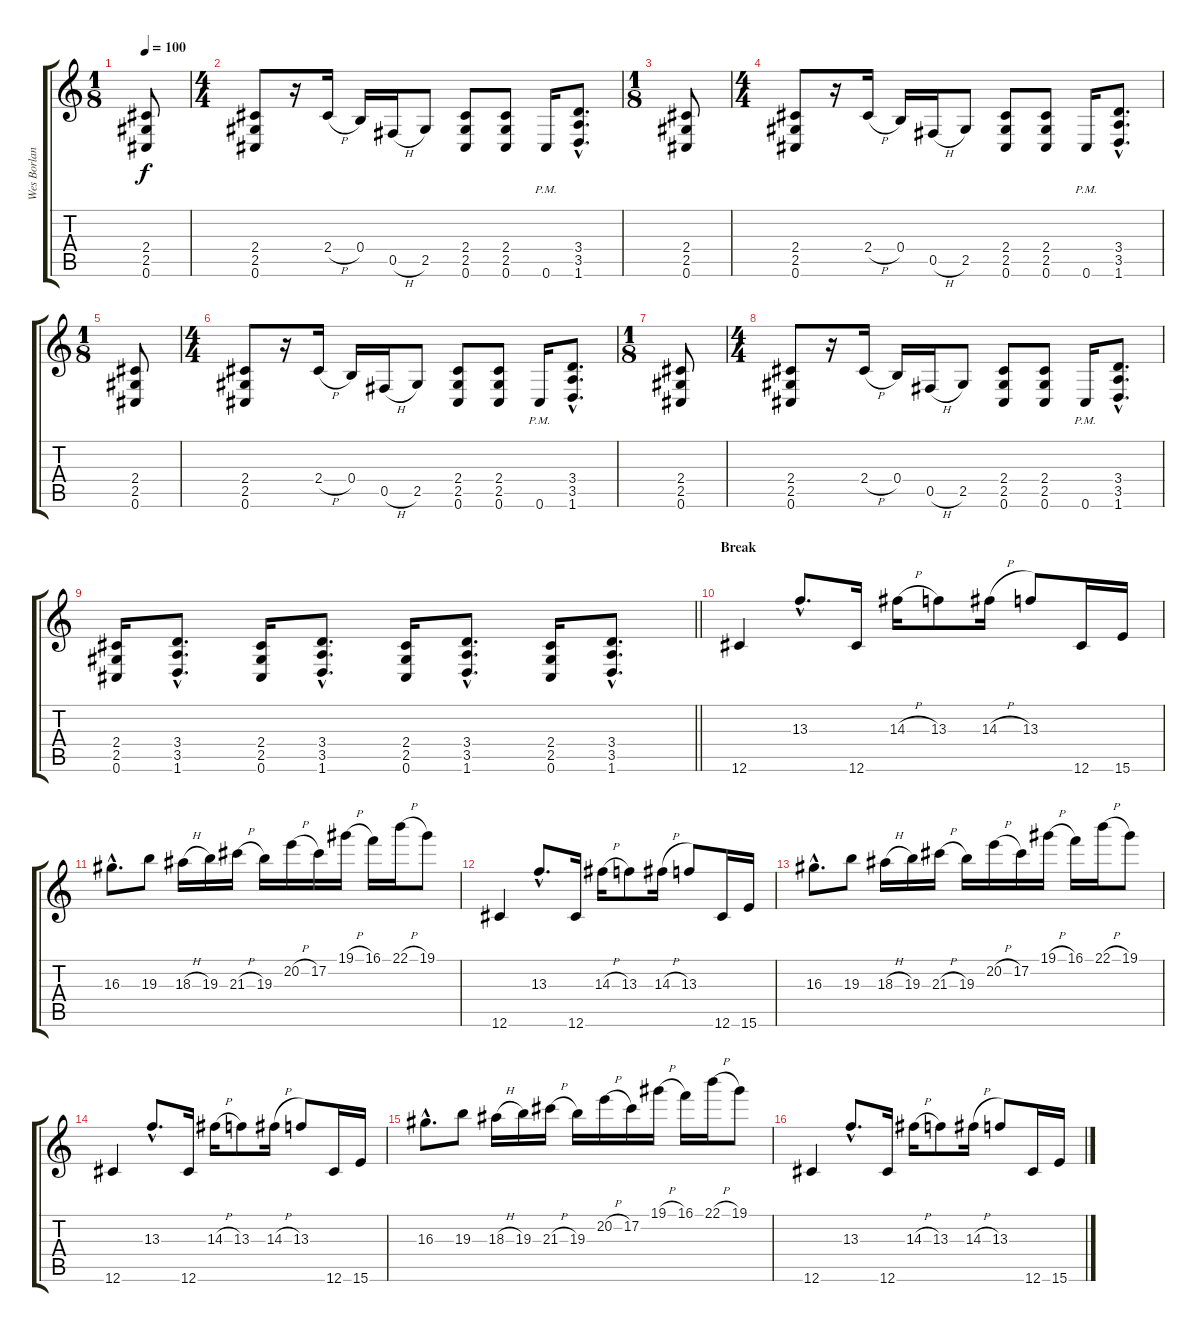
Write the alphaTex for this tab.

\track ("Wes Borland (Guitar)" "Wes Borlan") {instrument electricguitarclean}
\staff {score tabs}
\tuning (Db4 Ab3 E3 B2 Gb2 Db2) {hide}
\ts (1 8)
\tempo 100
\clef g2
\ks c
(2.4 2.5 0.6).8{dy f} |
\ts (4 4)
(2.4 2.5 0.6).8 r.16 2.4{h}.16 0.4.16 0.5{h}.16 2.5.8 (2.4 2.5 0.6).8 (2.4 2.5 0.6).8 0.6{pm}.16 (3.4{hac} 3.5{hac} 1.6{hac}).8{d} |
\ts (1 8)
(2.4 2.5 0.6).8 |
\ts (4 4)
(2.4 2.5 0.6).8 r.16 2.4{h}.16 0.4.16 0.5{h}.16 2.5.8 (2.4 2.5 0.6).8 (2.4 2.5 0.6).8 0.6{pm}.16 (3.4{hac} 3.5{hac} 1.6{hac}).8{d} |
\ts (1 8)
(2.4 2.5 0.6).8 |
\ts (4 4)
(2.4 2.5 0.6).8 r.16 2.4{h}.16 0.4.16 0.5{h}.16 2.5.8 (2.4 2.5 0.6).8 (2.4 2.5 0.6).8 0.6{pm}.16 (3.4{hac} 3.5{hac} 1.6{hac}).8{d} |
\ts (1 8)
(2.4 2.5 0.6).8 |
\ts (4 4)
(2.4 2.5 0.6).8 r.16 2.4{h}.16 0.4.16 0.5{h}.16 2.5.8 (2.4 2.5 0.6).8 (2.4 2.5 0.6).8 0.6{pm}.16 (3.4{hac} 3.5{hac} 1.6{hac}).8{d} |
\barLineRight lightlight
(2.4 2.5 0.6).16 (3.4{hac} 3.5{hac} 1.6{hac}).8{d} (2.4 2.5 0.6).16 (3.4{hac} 3.5{hac} 1.6{hac}).8{d} (2.4 2.5 0.6).16 (3.4{hac} 3.5{hac} 1.6{hac}).8{d} (2.4 2.5 0.6).16 (3.4{hac} 3.5{hac} 1.6{hac}).8{d} |
\section ("" "Break")
12.6.4{instrument electricguitarclean} 13.3{hac}.8{d} 12.6.16 14.3{h}.16 13.3.8 14.3{h}.16 13.3.8 12.6.16 15.6.16 |
16.3{hac}.8{d} 19.3.8 18.3{h}.16 19.3.16 21.3{h}.16 19.3.16 20.2{h}.16 17.2.16 19.1{h}.16 16.1.16 22.1{h}.16 19.1.8 |
12.6.4 13.3{hac}.8{d} 12.6.16 14.3{h}.16 13.3.8 14.3{h}.16 13.3.8 12.6.16 15.6.16 |
16.3{hac}.8{d} 19.3.8 18.3{h}.16 19.3.16 21.3{h}.16 19.3.16 20.2{h}.16 17.2.16 19.1{h}.16 16.1.16 22.1{h}.16 19.1.8 |
12.6.4 13.3{hac}.8{d} 12.6.16 14.3{h}.16 13.3.8 14.3{h}.16 13.3.8 12.6.16 15.6.16 |
16.3{hac}.8{d} 19.3.8 18.3{h}.16 19.3.16 21.3{h}.16 19.3.16 20.2{h}.16 17.2.16 19.1{h}.16 16.1.16 22.1{h}.16 19.1.8 |
12.6.4 13.3{hac}.8{d} 12.6.16 14.3{h}.16 13.3.8 14.3{h}.16 13.3.8 12.6.16 15.6.16
